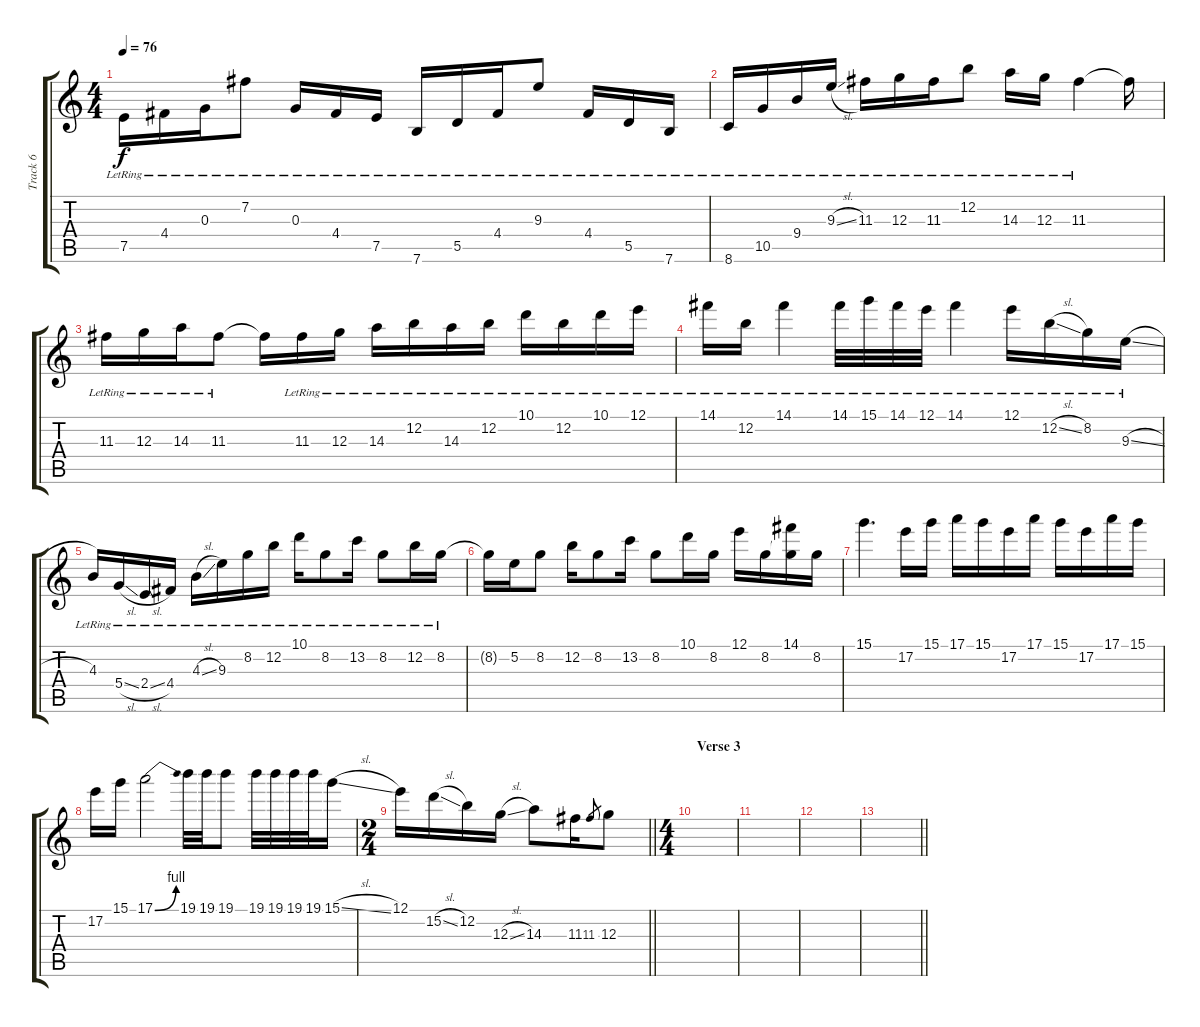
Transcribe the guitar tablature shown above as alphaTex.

\track ("Track 6" "Track 6") {instrument acousticguitarsteel}
\staff {score tabs}
\tuning (E4 B3 G3 D3 A2 E2) {hide}
\ts (4 4)
\tempo 76
\clef g2
\ks c
7.5{lr}.16{dy f} 4.4{lr}.16 0.3{lr}.16 7.2{lr}.8 0.3{lr}.16 4.4{lr}.16 7.5{lr}.16 7.6{lr}.16 5.5{lr}.16 4.4{lr}.16 9.3{lr}.8 4.4{lr}.16 5.5{lr}.16 7.6{lr}.16 |
8.6{lr}.16 10.5{lr}.16 9.4{lr}.16 9.3{sl lr}.16 11.3{lr}.16 12.3{lr}.16 11.3{lr}.16 12.2{lr}.8 14.3{lr}.16 12.3{lr}.16 11.3{lr}.4 11.3{t}.16 |
11.3{lr}.16 12.3{lr}.16 14.3{lr}.16 11.3{lr}.8 11.3{t}.16 11.3{lr}.16 12.3{lr}.16 14.3{lr}.16 12.2{lr}.16 14.3{lr}.16 12.2{lr}.16 10.1{lr}.16 12.2{lr}.16 10.1{lr}.16 12.1{lr}.16 |
14.1{lr}.16 12.2{lr}.16 14.1{lr}.4 14.1{lr}.32 15.1{lr}.32 14.1{lr}.32 12.1{lr}.32 14.1{lr}.4 12.1{lr}.16 12.2{sl lr}.16 8.2{lr}.16 9.3{sl lr}.16 |
4.3{lr}.16 5.4{sl lr}.16 2.4{sl lr}.16 4.4{lr}.16 4.3{sl lr}.16 9.3{lr}.16 8.2{lr}.16 12.2{lr}.16 10.1{lr}.16 8.2{lr}.8 13.2{lr}.16 8.2{lr}.8 12.2{lr}.16 8.2{lr}.16 |
8.2{t}.16{instrument distortionguitar} 5.2.16 8.2.8 12.2.16 8.2.8 13.2.16 8.2.8 10.1.16 8.2.16 12.1.16 8.2.16 (14.1 8.2{t}).16 8.2.16 |
15.1.4{d} 17.2.16 15.1.16 17.1.16 15.1.16 17.2.16 17.1.16 15.1.16 17.2.16 17.1.16 15.1.16 |
17.2.16 15.1.16 17.1{be (bend 0 0 60 4)}.2 19.1.32 19.1.32 19.1.8 19.1.32 19.1.32 19.1.32 19.1.32 15.1{sl}.16 |
\ts (2 4)
\barLineRight lightlight
12.1.16 15.2{sl}.16 12.2.16 12.3{sl}.16 14.3.8 11.3.16 11.3.8{gr} 12.3.8 |
\ts (4 4)
\section ("" "Verse 3")
|
|
|
\barLineRight lightlight
